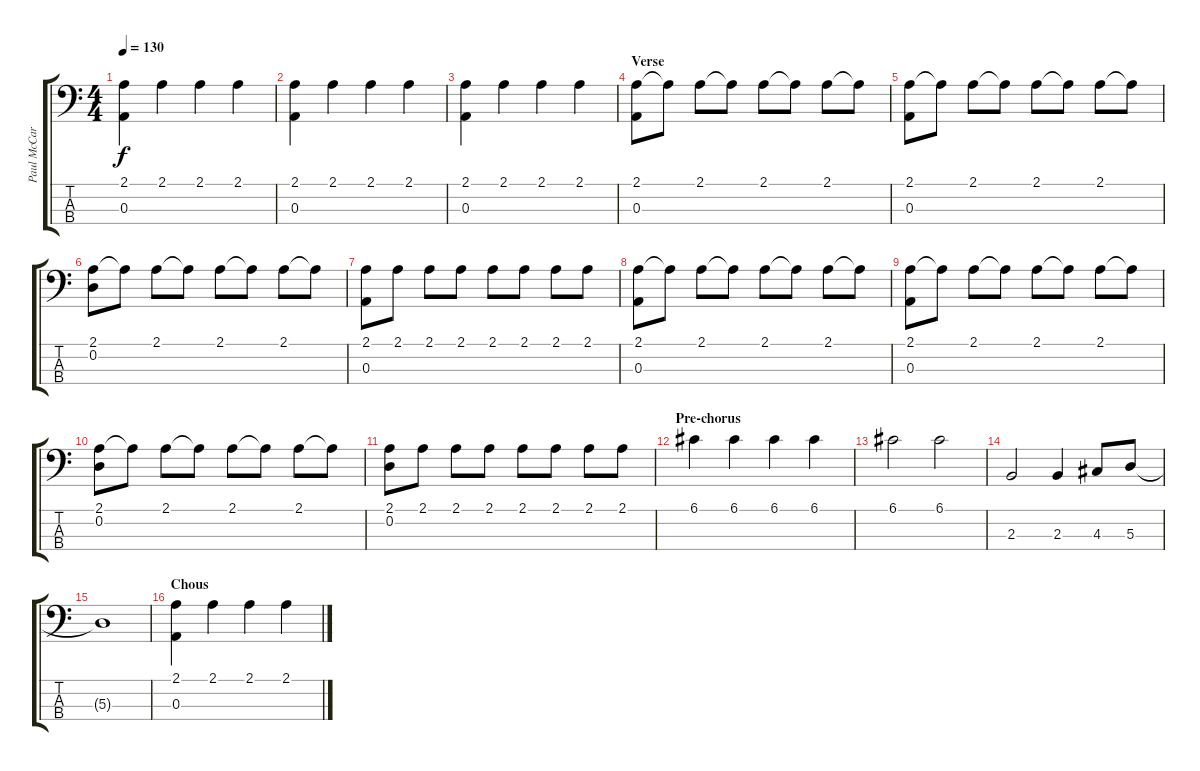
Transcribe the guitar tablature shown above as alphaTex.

\track ("Paul McCartney" "Paul McCar") {instrument electricbasspick}
\staff {score tabs}
\tuning (G2 D2 A1 E1) {hide}
\ts (4 4)
\tempo 130
\clef f4
\ks c
(2.1 0.3).4{dy f} 2.1.4 2.1.4 2.1.4 |
(2.1 0.3).4 2.1.4 2.1.4 2.1.4 |
(2.1 0.3).4 2.1.4 2.1.4 2.1.4 |
\section ("" "Verse")
(2.1 0.3).8 2.1{t}.8 2.1.8 2.1{t}.8 2.1.8 2.1{t}.8 2.1.8 2.1{t}.8 |
(2.1 0.3).8 2.1{t}.8 2.1.8 2.1{t}.8 2.1.8 2.1{t}.8 2.1.8 2.1{t}.8 |
(2.1 0.2).8 2.1{t}.8 2.1.8 2.1{t}.8 2.1.8 2.1{t}.8 2.1.8 2.1{t}.8 |
(2.1 0.3).8 2.1.8 2.1.8 2.1.8 2.1.8 2.1.8 2.1.8 2.1.8 |
(2.1 0.3).8 2.1{t}.8 2.1.8 2.1{t}.8 2.1.8 2.1{t}.8 2.1.8 2.1{t}.8 |
(2.1 0.3).8 2.1{t}.8 2.1.8 2.1{t}.8 2.1.8 2.1{t}.8 2.1.8 2.1{t}.8 |
(2.1 0.2).8 2.1{t}.8 2.1.8 2.1{t}.8 2.1.8 2.1{t}.8 2.1.8 2.1{t}.8 |
(2.1 0.2).8 2.1.8 2.1.8 2.1.8 2.1.8 2.1.8 2.1.8 2.1.8 |
\section ("" "Pre-chorus")
6.1.4 6.1.4 6.1.4 6.1.4 |
6.1.2 6.1.2 |
2.3.2 2.3.4 4.3.8 5.3.8 |
5.3{t}.1 |
\section ("" "Chous")
(2.1 0.3).4 2.1.4 2.1.4 2.1.4
